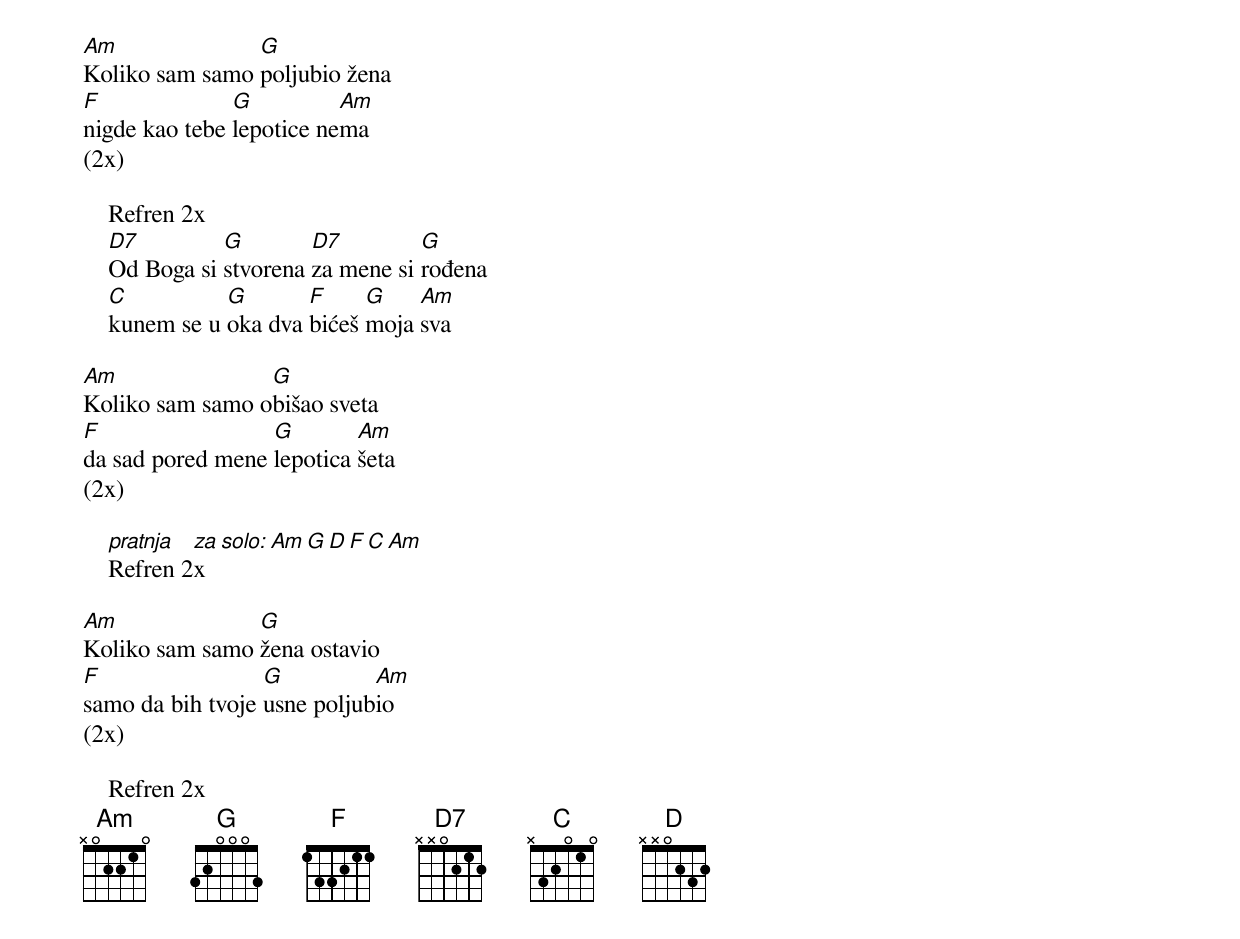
Am              G
Koliko sam samo poljubio žena
F              G          Am
nigde kao tebe lepotice nema
(2x)

    Refren 2x
    D7         G        D7         G
    Od Boga si stvorena za mene si rođena
    C          G       F     G    Am
    kunem se u oka dva bićeš moja sva

Am               G
Koliko sam samo obišao sveta
F                 G        Am
da sad pored mene lepotica šeta
(2x)

    pratnja za solo: Am  G  D  F  C Am
    Refren 2x

Am              G
Koliko sam samo žena ostavio
F                 G          Am
samo da bih tvoje usne poljubio
(2x)

    Refren 2x
